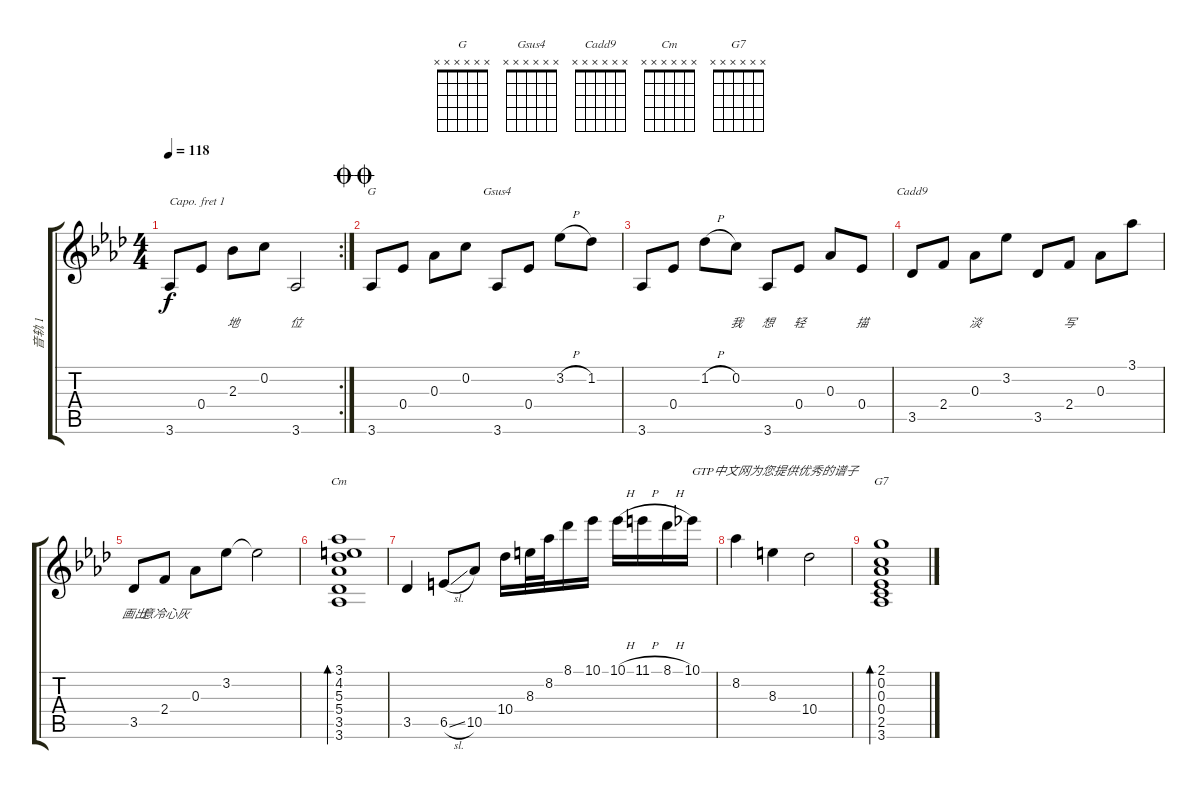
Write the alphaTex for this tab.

\track ("音轨 1" "音轨 1") {instrument acousticguitarsteel}
\staff {score tabs}
\capo 1
\tuning (E4 B3 G3 D3 A2 E2) {hide}
\chord ("G" x x x x x x)
\chord ("Gsus4" x x x x x x)
\chord ("Cadd9" x x x x x x)
\chord ("Cm" x x x x x x)
\chord ("G7" x x x x x x)
\rc 2
\ts (4 4)
\tempo 118
\clef g2
\ks ab
3.6.8{lyrics (0 "") lyrics (1 "") lyrics (2 "") lyrics (3 "") lyrics (4 "") dy f} 0.4.8{lyrics (0 "") lyrics (1 "") lyrics (2 "") lyrics (3 "") lyrics (4 "")} 2.3.8{lyrics (0 "地") lyrics (1 "") lyrics (2 "") lyrics (3 "") lyrics (4 "")} 0.2.8{lyrics (0 "") lyrics (1 "") lyrics (2 "") lyrics (3 "") lyrics (4 "")} 3.6.2{lyrics (0 "位") lyrics (1 "") lyrics (2 "") lyrics (3 "") lyrics (4 "")} |
\jump doublecoda
3.6.8{ch "G" lyrics (0 "") lyrics (1 "") lyrics (2 "") lyrics (3 "") lyrics (4 "")} 0.4.8{lyrics (0 "") lyrics (1 "") lyrics (2 "") lyrics (3 "") lyrics (4 "")} 0.3.8{lyrics (0 "") lyrics (1 "") lyrics (2 "") lyrics (3 "") lyrics (4 "")} 0.2.8{lyrics (0 "") lyrics (1 "") lyrics (2 "") lyrics (3 "") lyrics (4 "")} 3.6.8{ch "Gsus4" lyrics (0 "") lyrics (1 "") lyrics (2 "") lyrics (3 "") lyrics (4 "")} 0.4.8{lyrics (0 "") lyrics (1 "") lyrics (2 "") lyrics (3 "") lyrics (4 "")} 3.2{h}.8{lyrics (0 "") lyrics (1 "") lyrics (2 "") lyrics (3 "") lyrics (4 "")} 1.2.8{lyrics (0 "") lyrics (1 "") lyrics (2 "") lyrics (3 "") lyrics (4 "")} |
3.6.8{lyrics (0 "") lyrics (1 "") lyrics (2 "") lyrics (3 "") lyrics (4 "")} 0.4.8{lyrics (0 "") lyrics (1 "") lyrics (2 "") lyrics (3 "") lyrics (4 "")} 1.2{h}.8{lyrics (0 "") lyrics (1 "") lyrics (2 "") lyrics (3 "") lyrics (4 "")} 0.2.8{lyrics (0 "我") lyrics (1 "") lyrics (2 "") lyrics (3 "") lyrics (4 "")} 3.6.8{lyrics (0 "想") lyrics (1 "") lyrics (2 "") lyrics (3 "") lyrics (4 "")} 0.4.8{lyrics (0 "轻") lyrics (1 "") lyrics (2 "") lyrics (3 "") lyrics (4 "")} 0.3.8{lyrics (0 "") lyrics (1 "") lyrics (2 "") lyrics (3 "") lyrics (4 "")} 0.4.8{lyrics (0 "描") lyrics (1 "") lyrics (2 "") lyrics (3 "") lyrics (4 "")} |
3.5.8{ch "Cadd9" lyrics (0 "") lyrics (1 "") lyrics (2 "") lyrics (3 "") lyrics (4 "")} 2.4.8{lyrics (0 "") lyrics (1 "") lyrics (2 "") lyrics (3 "") lyrics (4 "")} 0.3.8{lyrics (0 "淡") lyrics (1 "") lyrics (2 "") lyrics (3 "") lyrics (4 "")} 3.2.8{lyrics (0 "") lyrics (1 "") lyrics (2 "") lyrics (3 "") lyrics (4 "")} 3.5.8{lyrics (0 "") lyrics (1 "") lyrics (2 "") lyrics (3 "") lyrics (4 "")} 2.4.8{lyrics (0 "写") lyrics (1 "") lyrics (2 "") lyrics (3 "") lyrics (4 "")} 0.3.8{lyrics (0 "") lyrics (1 "") lyrics (2 "") lyrics (3 "") lyrics (4 "")} 3.1.8{lyrics (0 "") lyrics (1 "") lyrics (2 "") lyrics (3 "") lyrics (4 "")} |
3.5.8{lyrics (0 "画出") lyrics (1 "") lyrics (2 "") lyrics (3 "") lyrics (4 "")} 2.4.8{lyrics (0 "意冷心灰") lyrics (1 "") lyrics (2 "") lyrics (3 "") lyrics (4 "")} 0.3.8{lyrics (0 "　　　　　　　　　　　　　　　　　　　　　　　　　　　　　　　　　　") lyrics (1 "") lyrics (2 "") lyrics (3 "") lyrics (4 "")} 3.2.8 3.2{t}.2 |
(3.1 4.2 5.3 5.4 3.5 3.6).1{bd 480 ch "Cm"} |
3.5.4 6.5{sl}.8 10.5.8 10.4.16 8.3.32 8.2.32 8.1.16 10.1.16 10.1{h}.16 11.1{h}.16 8.1{h}.16 10.1.16{txt "GTP中文网为您提供优秀的谱子"} |
8.2.4 8.3.4 10.4.2 |
(2.1 0.2 0.3 0.4 2.5 3.6).1{bd 480 ch "G7"}
